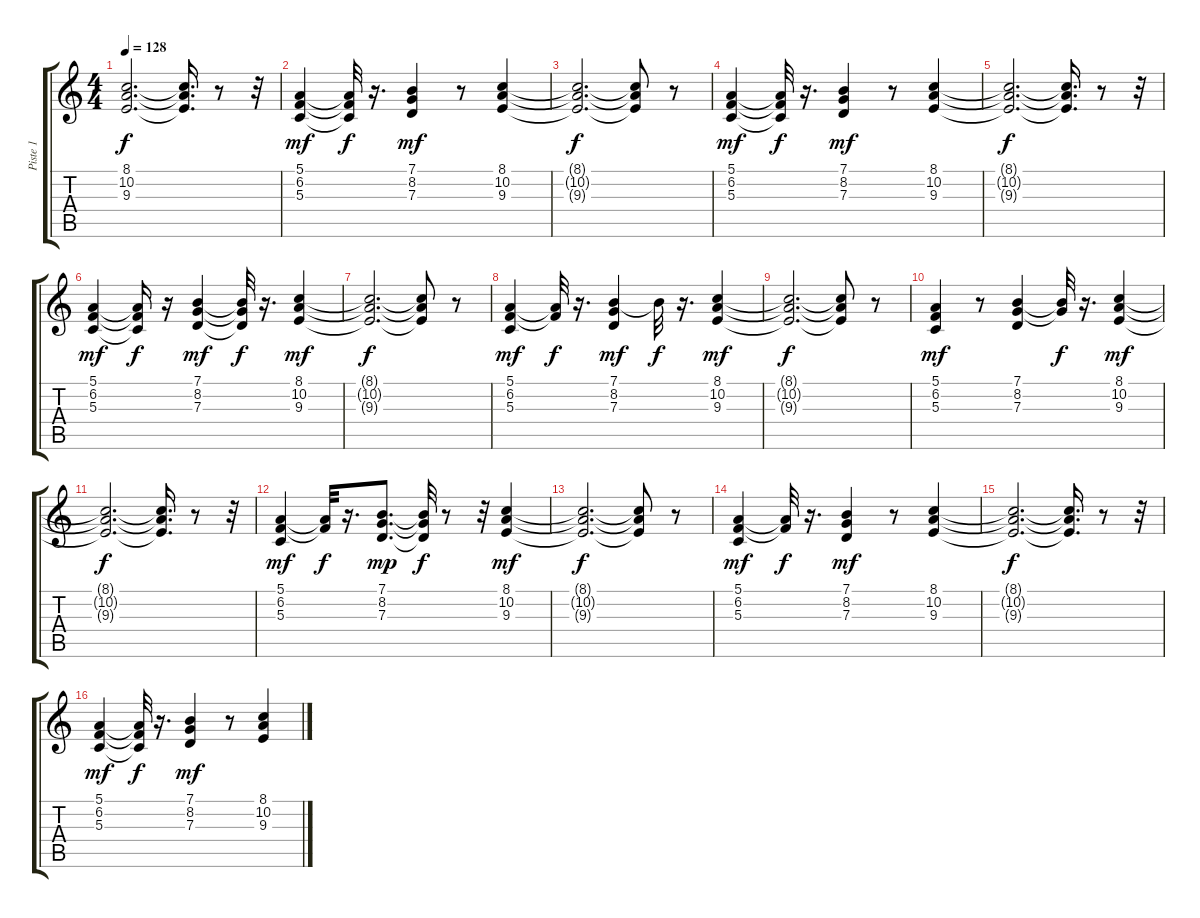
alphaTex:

\track ("Piste 1" "Piste 1") {instrument acousticgrandpiano}
\staff {score tabs}
\tuning (E4 B3 G3 D3 A2 E2) {hide}
\ts (4 4)
\tempo 128
\clef g2
\ks c
(8.1{t} 10.2{t} 9.3{t}).2{d dy f} (8.1{t} 10.2{t} 9.3{t}).16{d} r.8 r.32 |
(5.1 6.2 5.3).4{dy mf} (5.1{t} 6.2{t} 5.3{t}).32{dy f} r.16{d} (7.1 8.2 7.3).4{dy mf} r.8 (8.1 10.2 9.3).4 |
(8.1{t} 10.2{t} 9.3{t}).2{d dy f} (8.1{t} 10.2{t} 9.3{t}).8 r.8 |
(5.1 6.2 5.3).4{dy mf} (5.1{t} 6.2{t} 5.3{t}).32{dy f} r.16{d} (7.1 8.2 7.3).4{dy mf} r.8 (8.1 10.2 9.3).4 |
(8.1{t} 10.2{t} 9.3{t}).2{d dy f} (8.1{t} 10.2{t} 9.3{t}).16{d} r.8 r.32 |
(5.1 6.2 5.3).4{dy mf} (5.1{t} 6.2{t} 5.3{t}).16{dy f} r.16 (7.1 8.2 7.3).4{dy mf} (7.1{t} 8.2{t} 7.3{t}).32{dy f} r.16{d} (8.1 10.2 9.3).4{dy mf} |
(8.1{t} 10.2{t} 9.3{t}).2{d dy f} (8.1{t} 10.2{t} 9.3{t}).8 r.8 |
(5.1 6.2 5.3).4{dy mf} (5.1{t} 6.2{t}).32{dy f} r.16{d} (7.1 8.2 7.3).4{dy mf} 7.1{t}.32{dy f} r.16{d} (8.1 10.2 9.3).4{dy mf} |
(8.1{t} 10.2{t} 9.3{t}).2{d dy f} (8.1{t} 10.2{t} 9.3{t}).8 r.8 |
(5.1 6.2 5.3).4{dy mf} r.8 (7.1 8.2 7.3).4 (7.1{t} 8.2{t}).32{dy f} r.16{d} (8.1 10.2 9.3).4{dy mf} |
(8.1{t} 10.2{t} 9.3{t}).2{d dy f} (8.1{t} 10.2{t} 9.3{t}).16{d} r.8 r.32 |
(5.1 6.2 5.3).4{dy mf} (5.1{t} 6.2{t}).32{dy f} r.16{d} (7.1 8.2 7.3).8{d dy mp} (7.1{t} 8.2{t} 7.3{t}).32{dy f} r.8 r.32 (8.1 10.2 9.3).4{dy mf} |
(8.1{t} 10.2{t} 9.3{t}).2{d dy f} (8.1{t} 10.2{t} 9.3{t}).8 r.8 |
(5.1 6.2 5.3).4{dy mf} (5.1{t} 6.2{t}).32{dy f} r.16{d} (7.1 8.2 7.3).4{dy mf} r.8 (8.1 10.2 9.3).4 |
(8.1{t} 10.2{t} 9.3{t}).2{d dy f} (8.1{t} 10.2{t} 9.3{t}).16{d} r.8 r.32 |
(5.1 6.2 5.3).4{dy mf} (5.1{t} 6.2{t} 5.3{t}).32{dy f} r.16{d} (7.1 8.2 7.3).4{dy mf} r.8 (8.1 10.2 9.3).4
